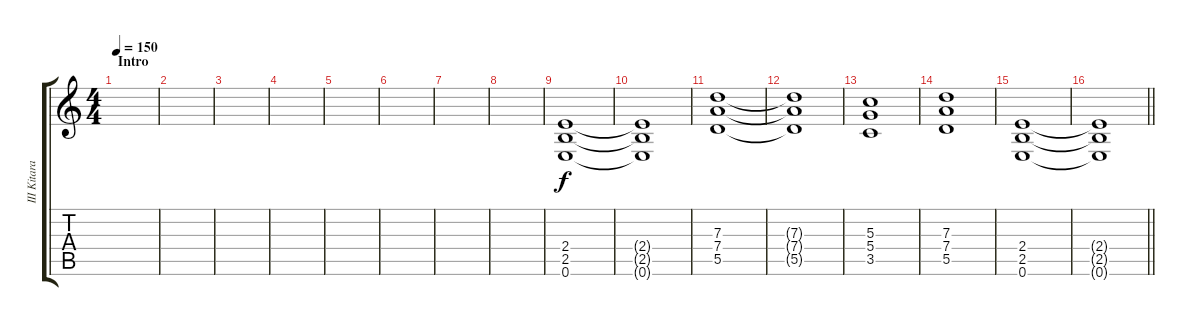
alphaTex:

\track ("III Kitara" "III Kitara") {instrument distortionguitar}
\staff {score tabs}
\tuning (E4 B3 G3 D3 A2 E2) {hide}
\ts (4 4)
\section ("" "Intro")
\tempo 150
\clef g2
\ks c
|
|
|
|
|
|
|
|
(2.4 2.5 0.6).1 |
(2.4{t} 2.5{t} 0.6{t}).1 |
(7.3 7.4 5.5).1 |
(7.3{t} 7.4{t} 5.5{t}).1 |
(5.3 5.4 3.5).1 |
(7.3 7.4 5.5).1 |
(2.4 2.5 0.6).1 |
\barLineRight lightlight
(2.4{t} 2.5{t} 0.6{t}).1
